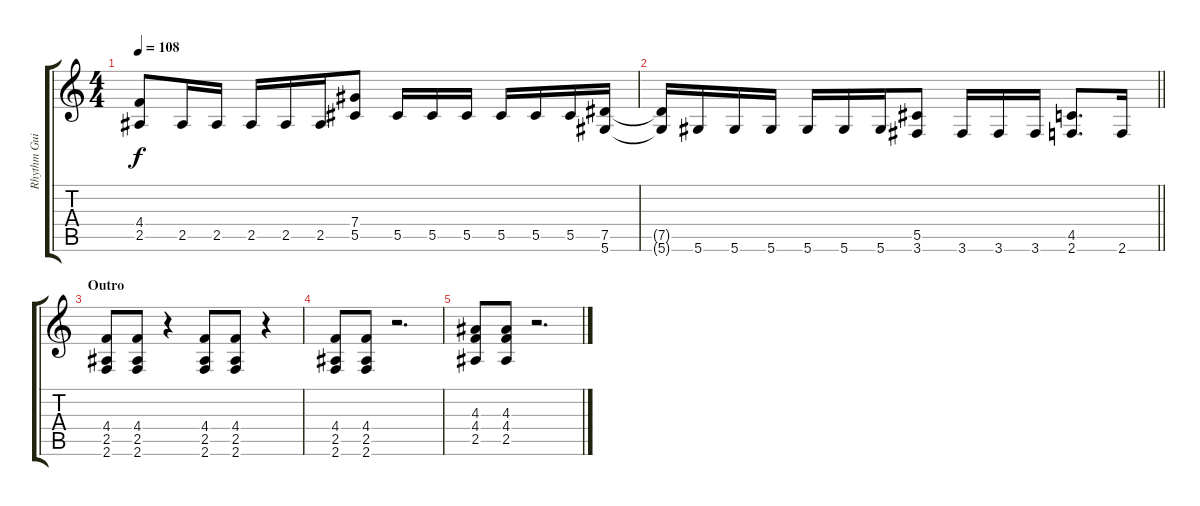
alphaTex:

\track ("Rhythm Guitar" "Rhythm Gui") {instrument distortionguitar}
\staff {score tabs}
\tuning (Eb4 Bb3 Gb3 Db3 Ab2 Eb2) {hide}
\ts (4 4)
\tempo 108
\clef g2
\ks c
(4.4{t} 2.5{t}).8{dy f} 2.5.16 2.5.16 2.5.16 2.5.16 2.5.16 (7.4 5.5).8 5.5.16 5.5.16 5.5.16 5.5.16 5.5.16 5.5.16 (7.5 5.6).16 |
\barLineRight lightlight
(7.5{t} 5.6{t}).16 5.6.16 5.6.16 5.6.16 5.6.16 5.6.16 5.6.16 (5.5 3.6).8 3.6.16 3.6.16 3.6.16 (4.5 2.6).8{d} 2.6.16 |
\section ("" "Outro")
(4.4 2.5 2.6).8 (4.4 2.5 2.6).8 r.4 (4.4 2.5 2.6).8 (4.4 2.5 2.6).8 r.4 |
(4.4 2.5 2.6).8 (4.4 2.5 2.6).8 r.2{d} |
(4.3 4.4 2.5).8 (4.3 4.4 2.5).8 r.2{d}
